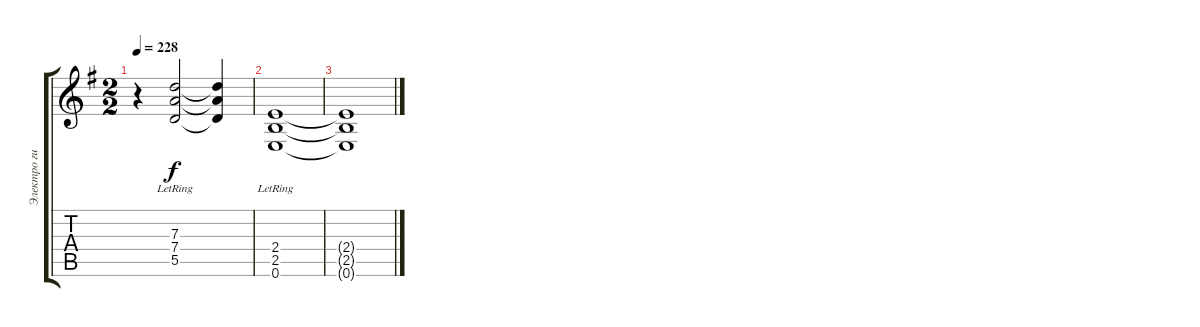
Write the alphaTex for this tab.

\track ("Электро гитара" "Электро ги") {instrument electricguitarjazz}
\staff {score tabs}
\tuning (E4 B3 G3 D3 A2 E2) {hide}
\ts (2 2)
\tempo 228
\clef g2
\ks eminor
r.4{dy f} (7.3 7.4 5.5{lr}).2 (7.3{t} 7.4{t} 5.5{t}).4 |
(2.4{lr} 2.5 0.6).1 |
(2.4{t} 2.5{t} 0.6{t}).1
